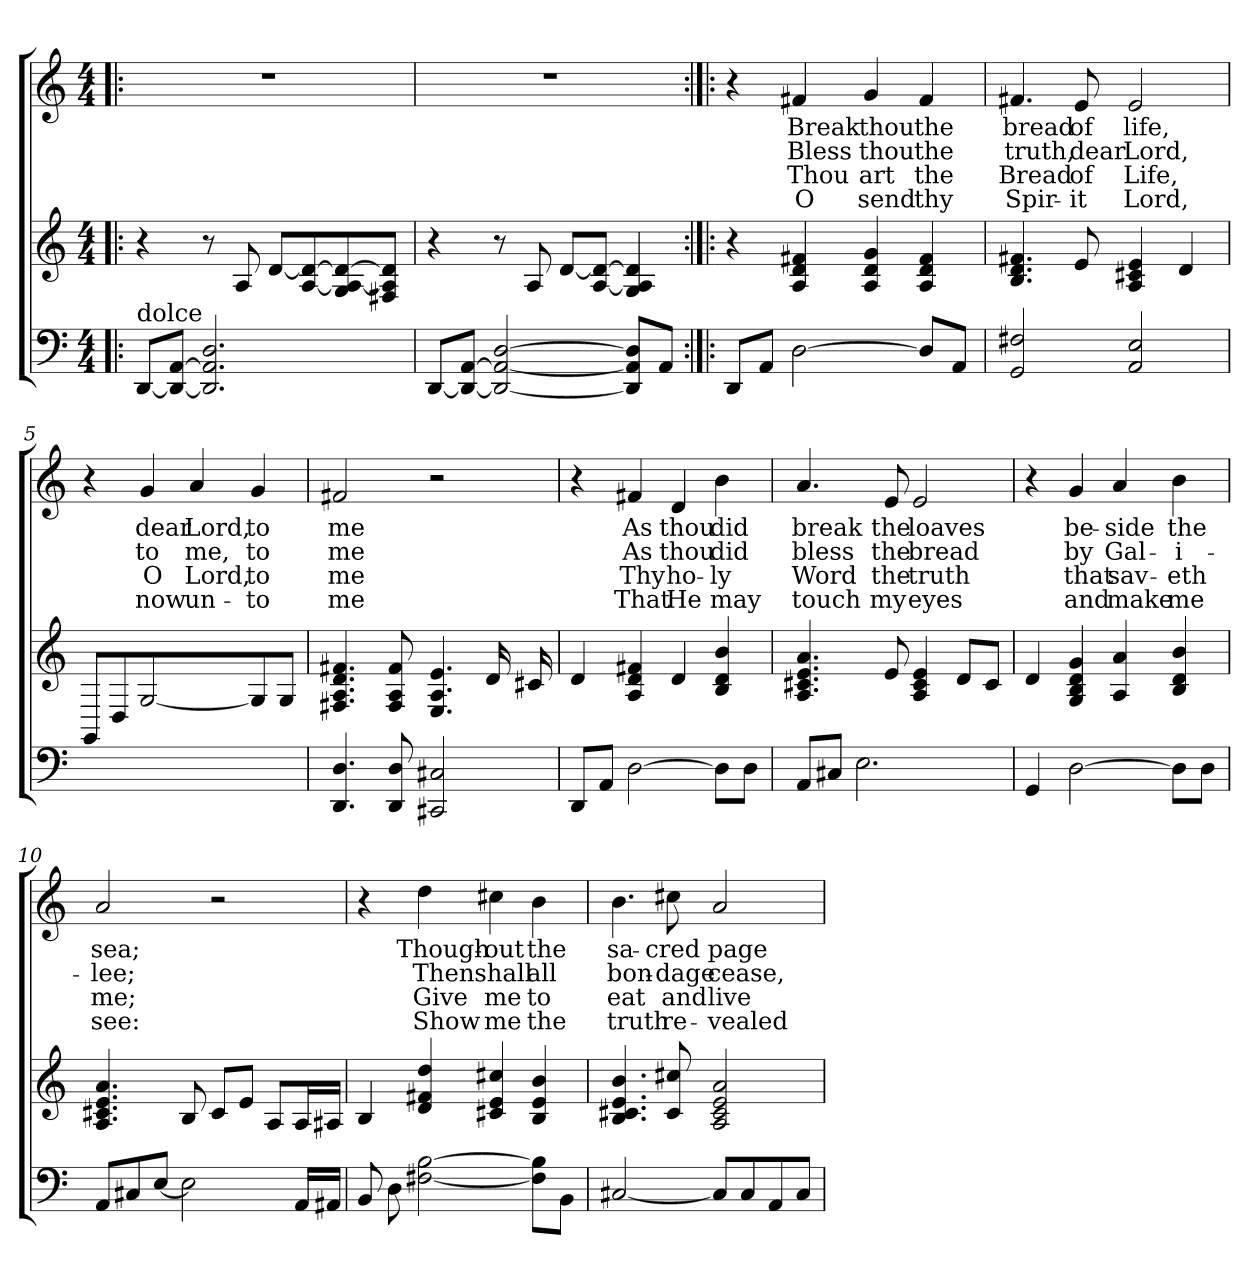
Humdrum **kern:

**kern	**kern	**kern	**text	**text	**text	**text
*part2	*part2	*part1	*part1	*part1	*part1	*part1
*staff3	*staff2	*staff1	*staff1	*staff1	*staff1	*staff1
*clefF4	*clefG2	*clefG2	*	*	*	*
*M4/4	*M4/4	*M4/4	*	*	*	*
=1!|:	=1!|:	=1!|:	=1!|:	=1!|:	=1!|:	=1!|:
!LO:TX:a:t=dolce	!	!	!	!	!	!
[8DDL	4r	1r	.	.	.	.
8DD_ [8AAJ	.	.	.	.	.	.
2.DD] 2.AA] 2.D	8r	.	.	.	.	.
.	8A	.	.	.	.	.
.	[8dL	.	.	.	.	.
.	[8A 8d_	.	.	.	.	.
.	8G 8A_ 8d_	.	.	.	.	.
.	8F# 8A] 8d]J	.	.	.	.	.
=2	=2	=2	=2	=2	=2	=2
[8DDL	4r	1r	.	.	.	.
8DD_ [8AAJ	.	.	.	.	.	.
2DD_ 2AA_ [2D	8r	.	.	.	.	.
.	8A	.	.	.	.	.
.	[8dL	.	.	.	.	.
.	[8A 8d_J	.	.	.	.	.
8DD] 8AA] 8D]L	4G 4A] 4d]	.	.	.	.	.
8AAJ	.	.	.	.	.	.
=3:|!|:	=3:|!|:	=3:|!|:	=3:|!|:	=3:|!|:	=3:|!|:	=3:|!|:
8DDL	4r	4r	.	.	.	.
8AAJ	.	.	.	.	.	.
[2D	4A 4d 4f#	4f#	Break	Bless	Thou	O
.	4A 4d 4g	4g	thou	thou	art	send
8DL]	4A 4d 4f#	4f#	the	the	the	thy
8AAJ	.	.	.	.	.	.
=4	=4	=4	=4	=4	=4	=4
2GG 2F#	4.B 4.d 4.f#	4.f#	bread	truth,	Bread	Spir-
.	8e	8e	of	dear	of	it
2AA 2E	4A 4c# 4e	2e	life,	Lord,	Life,	Lord,
.	4d	.	.	.	.	.
!!LO:LB:g=z
=5	=5	=5	=5	=5	=5	=5
1ryy	8GGL	4r	.	.	.	.
.	8D	.	.	.	.	.
.	[2G	4g	dear	to	O	now
.	.	4a	Lord,	me,	Lord,	un-
.	8G]	4g	to	to	to	to
.	8GJ	.	.	.	.	.
=6	=6	=6	=6	=6	=6	=6
4.DD 4.D	4.F# 4.A 4.d 4.f#	2f#	me	me	me	me
8DD 8D	8F# 8A 8f#	.	.	.	.	.
2CC# 2C#	4.E 4.A 4.e	2r	.	.	.	.
.	16d	.	.	.	.	.
.	16c#	.	.	.	.	.
=7	=7	=7	=7	=7	=7	=7
8DDL	4d	4r	.	.	.	.
8AAJ	.	.	.	.	.	.
[2D	4A 4d 4f#	4f#	As	As	Thy	That
.	4d	4d	thou	thou	ho-	He
8DL]	4B 4d 4b	4b	did	did	ly	may
8DJ	.	.	.	.	.	.
=8	=8	=8	=8	=8	=8	=8
8AAL	4.A 4.c# 4.e 4.a	4.a	break	bless	Word	touch
8C#J	.	.	.	.	.	.
2.E	.	.	.	.	.	.
.	8e	8e	the	the	the	my
.	4A 4c# 4e	2e	loaves	bread	truth	eyes
.	8dL	.	.	.	.	.
.	8c#J	.	.	.	.	.
!!LO:LB:g=z
=9	=9	=9	=9	=9	=9	=9
4GG	4d	4r	.	.	.	.
[2D	4G 4B 4d 4g	4g	be-	by	that	and
.	4A 4a	4a	side	Gal-	sav-	make
8DL]	4B 4d 4b	4b	the	i-	eth	me
8DJ	.	.	.	.	.	.
=10	=10	=10	=10	=10	=10	=10
8AAL	4.A 4.c# 4.e 4.a	2a	sea;	lee;	me;	see:
8C#	.	.	.	.	.	.
[8EJ	.	.	.	.	.	.
2E]	8B	.	.	.	.	.
.	8c#L	2r	.	.	.	.
.	8eJ	.	.	.	.	.
.	8AL	.	.	.	.	.
16AALL	16AL	.	.	.	.	.
16AA#JJ	16A#JJ	.	.	.	.	.
=11	=11	=11	=11	=11	=11	=11
8BB	4B	4r	.	.	.	.
8D	.	.	.	.	.	.
[2F# [2B	4d 4f# 4dd	4dd	Though-	Then	Give	Show
.	4c# 4e 4cc#	4cc#	out	shall	me	me
8F#] 8B]L	4B 4e 4b	4b	the	all	to	the
8BBJ	.	.	.	.	.	.
=12	=12	=12	=12	=12	=12	=12
[2C#	4.B 4.c# 4.e 4.b	4.b	sa-	bon-	eat	truth
.	8c# 8cc#	8cc#	cred	dage	and	re-
8C#L]	2A 2c# 2e 2a	2a	page	cease,	live	vealed
8C#	.	.	.	.	.	.
8AA	.	.	.	.	.	.
8C#J	.	.	.	.	.	.
=	=	=	=	=	=	=
*-	*-	*-	*-	*-	*-	*-
